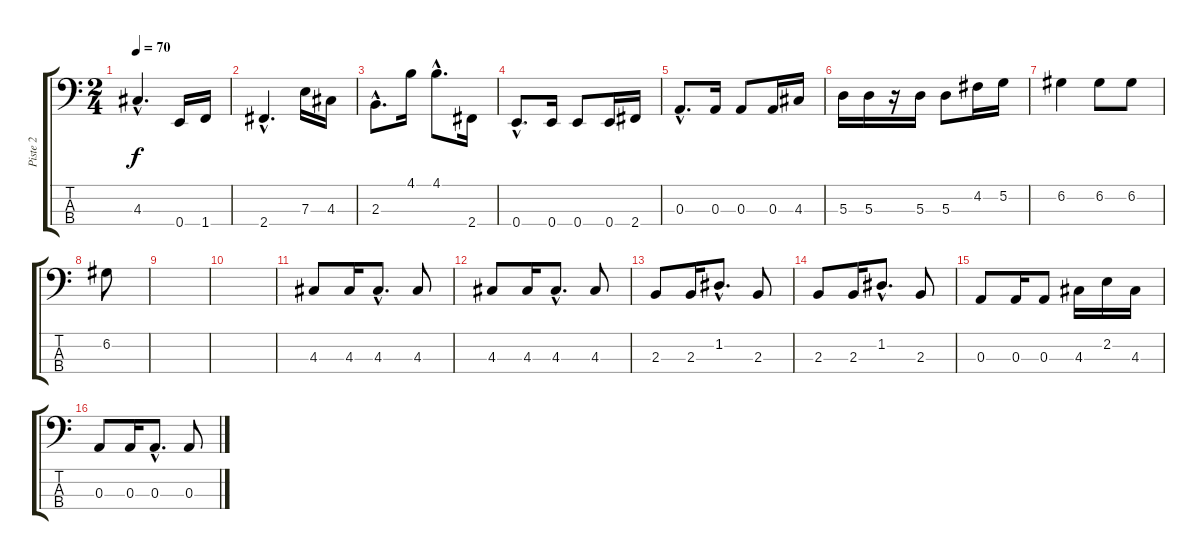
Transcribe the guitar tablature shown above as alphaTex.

\track ("Piste 2" "Piste 2") {instrument electricbassfinger}
\staff {score tabs}
\tuning (G2 D2 A1 E1) {hide}
\ts (2 4)
\tempo 70
\clef f4
\ks c
4.3{hac}.4{d dy f} 0.4.16 1.4.16 |
2.4{hac}.4{d} 7.3.16 4.3.16 |
2.3{hac}.8{d} 4.1.16 4.1{hac}.8{d} 2.4.16 |
0.4{hac}.8{d} 0.4.16 0.4.8 0.4.16 2.4.16 |
0.3{hac}.8{d} 0.3.16 0.3.8 0.3.16 4.3.16 |
5.3.16 5.3.16 r.16 5.3.16 5.3.8 4.2.16 5.2.16 |
6.2.4 6.2.8 6.2.8 |
6.2.8 |
|
|
4.3.8 4.3.16 4.3{hac}.8{d} 4.3.8 |
4.3.8 4.3.16 4.3{hac}.8{d} 4.3.8 |
2.3.8 2.3.16 1.2{hac}.8{d} 2.3.8 |
2.3.8 2.3.16 1.2{hac}.8{d} 2.3.8 |
0.3.8 0.3.16 0.3.8 4.3.16 2.2.16 4.3.16 |
0.3.8 0.3.16 0.3{hac}.8{d} 0.3.8
